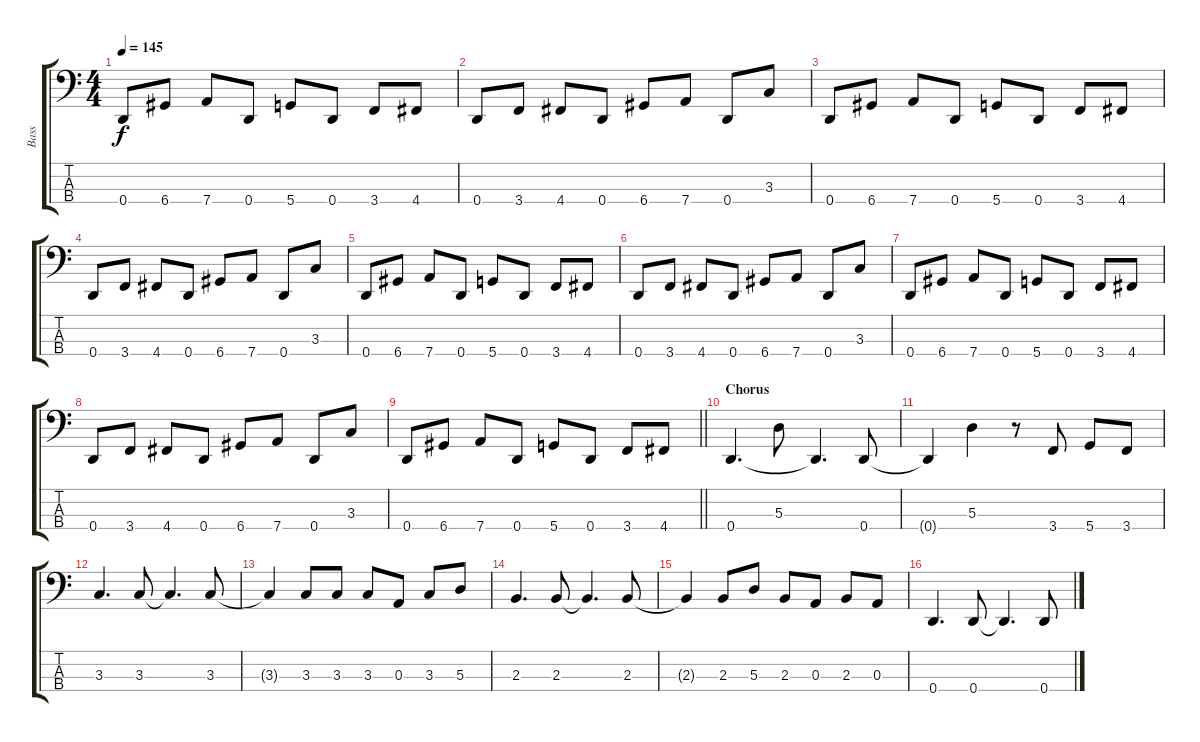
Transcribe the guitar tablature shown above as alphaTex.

\track ("Bass" "Bass") {solo instrument electricbasspick}
\staff {score tabs}
\tuning (G2 D2 A1 D1) {hide}
\ts (4 4)
\tempo 145
\clef f4
\ks c
0.4.8{dy f} 6.4.8 7.4.8 0.4.8 5.4.8 0.4.8 3.4.8 4.4.8 |
0.4.8 3.4.8 4.4.8 0.4.8 6.4.8 7.4.8 0.4.8 3.3.8 |
0.4.8 6.4.8 7.4.8 0.4.8 5.4.8 0.4.8 3.4.8 4.4.8 |
0.4.8 3.4.8 4.4.8 0.4.8 6.4.8 7.4.8 0.4.8 3.3.8 |
0.4.8 6.4.8 7.4.8 0.4.8 5.4.8 0.4.8 3.4.8 4.4.8 |
0.4.8 3.4.8 4.4.8 0.4.8 6.4.8 7.4.8 0.4.8 3.3.8 |
0.4.8 6.4.8 7.4.8 0.4.8 5.4.8 0.4.8 3.4.8 4.4.8 |
0.4.8 3.4.8 4.4.8 0.4.8 6.4.8 7.4.8 0.4.8 3.3.8 |
\barLineRight lightlight
0.4.8 6.4.8 7.4.8 0.4.8 5.4.8 0.4.8 3.4.8 4.4.8 |
\section ("" "Chorus")
0.4.4{d} 5.3.8 0.4{t}.4{d} 0.4.8 |
0.4{t}.4 5.3.4 r.8 3.4.8 5.4.8 3.4.8 |
3.3.4{d} 3.3.8 3.3{t}.4{d} 3.3.8 |
3.3{t}.4 3.3.8 3.3.8 3.3.8 0.3.8 3.3.8 5.3.8 |
2.3.4{d} 2.3.8 2.3{t}.4{d} 2.3.8 |
2.3{t}.4 2.3.8 5.3.8 2.3.8 0.3.8 2.3.8 0.3.8 |
0.4.4{d} 0.4.8 0.4{t}.4{d} 0.4.8
